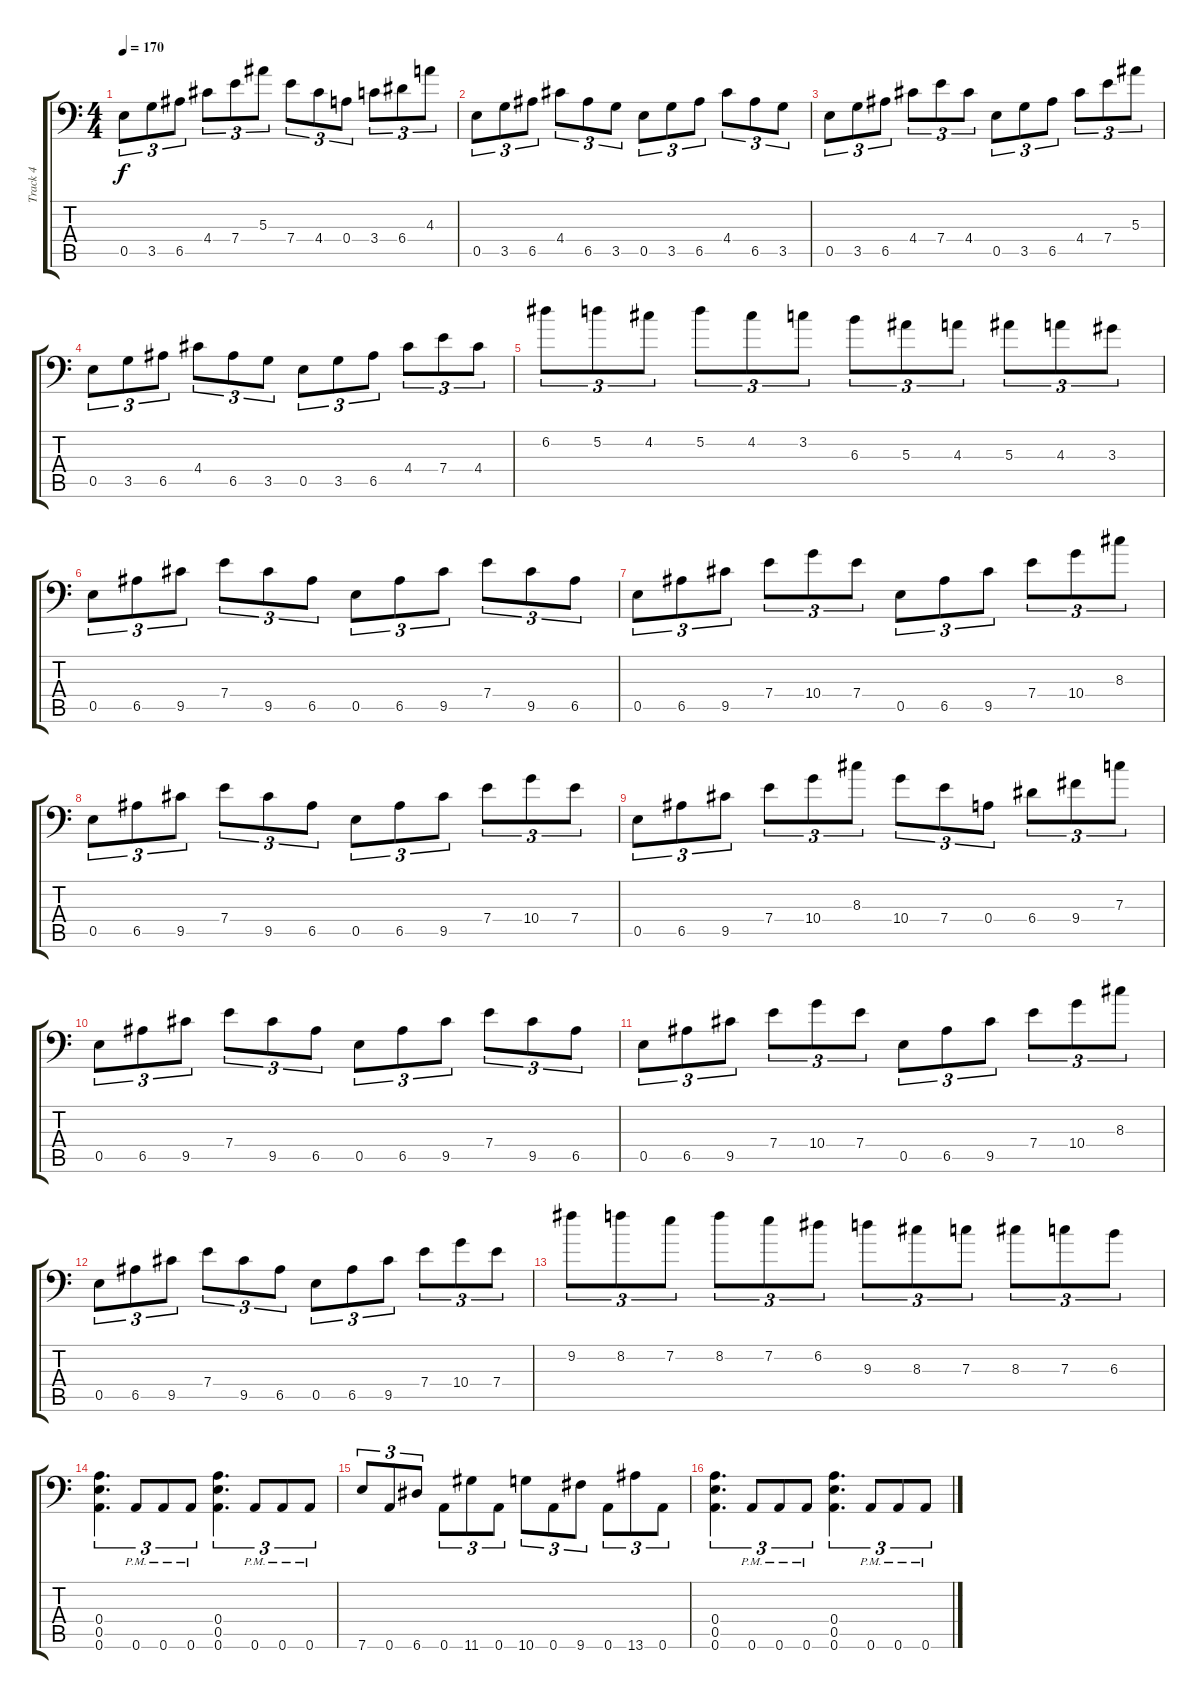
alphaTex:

\track ("Track 4" "Track 4") {instrument overdrivenguitar}
\staff {score tabs}
\tuning (D4 A3 F3 A2 E2 A1) {hide}
\ts (4 4)
\tempo 170
\clef f4
\ks c
0.5.8{tu (3 2) dy f} 3.5.8{tu (3 2)} 6.5.8{tu (3 2)} 4.4.8{tu (3 2)} 7.4.8{tu (3 2)} 5.3.8{tu (3 2)} 7.4.8{tu (3 2)} 4.4.8{tu (3 2)} 0.4.8{tu (3 2)} 3.4.8{tu (3 2)} 6.4.8{tu (3 2)} 4.3.8{tu (3 2)} |
0.5.8{tu (3 2)} 3.5.8{tu (3 2)} 6.5.8{tu (3 2)} 4.4.8{tu (3 2)} 6.5.8{tu (3 2)} 3.5.8{tu (3 2)} 0.5.8{tu (3 2)} 3.5.8{tu (3 2)} 6.5.8{tu (3 2)} 4.4.8{tu (3 2)} 6.5.8{tu (3 2)} 3.5.8{tu (3 2)} |
0.5.8{tu (3 2)} 3.5.8{tu (3 2)} 6.5.8{tu (3 2)} 4.4.8{tu (3 2)} 7.4.8{tu (3 2)} 4.4.8{tu (3 2)} 0.5.8{tu (3 2)} 3.5.8{tu (3 2)} 6.5.8{tu (3 2)} 4.4.8{tu (3 2)} 7.4.8{tu (3 2)} 5.3.8{tu (3 2)} |
0.5.8{tu (3 2)} 3.5.8{tu (3 2)} 6.5.8{tu (3 2)} 4.4.8{tu (3 2)} 6.5.8{tu (3 2)} 3.5.8{tu (3 2)} 0.5.8{tu (3 2)} 3.5.8{tu (3 2)} 6.5.8{tu (3 2)} 4.4.8{tu (3 2)} 7.4.8{tu (3 2)} 4.4.8{tu (3 2)} |
6.2.8{tu (3 2)} 5.2.8{tu (3 2)} 4.2.8{tu (3 2)} 5.2.8{tu (3 2)} 4.2.8{tu (3 2)} 3.2.8{tu (3 2)} 6.3.8{tu (3 2)} 5.3.8{tu (3 2)} 4.3.8{tu (3 2)} 5.3.8{tu (3 2)} 4.3.8{tu (3 2)} 3.3.8{tu (3 2)} |
0.5.8{tu (3 2)} 6.5.8{tu (3 2)} 9.5.8{tu (3 2)} 7.4.8{tu (3 2)} 9.5.8{tu (3 2)} 6.5.8{tu (3 2)} 0.5.8{tu (3 2)} 6.5.8{tu (3 2)} 9.5.8{tu (3 2)} 7.4.8{tu (3 2)} 9.5.8{tu (3 2)} 6.5.8{tu (3 2)} |
0.5.8{tu (3 2)} 6.5.8{tu (3 2)} 9.5.8{tu (3 2)} 7.4.8{tu (3 2)} 10.4.8{tu (3 2)} 7.4.8{tu (3 2)} 0.5.8{tu (3 2)} 6.5.8{tu (3 2)} 9.5.8{tu (3 2)} 7.4.8{tu (3 2)} 10.4.8{tu (3 2)} 8.3.8{tu (3 2)} |
0.5.8{tu (3 2)} 6.5.8{tu (3 2)} 9.5.8{tu (3 2)} 7.4.8{tu (3 2)} 9.5.8{tu (3 2)} 6.5.8{tu (3 2)} 0.5.8{tu (3 2)} 6.5.8{tu (3 2)} 9.5.8{tu (3 2)} 7.4.8{tu (3 2)} 10.4.8{tu (3 2)} 7.4.8{tu (3 2)} |
0.5.8{tu (3 2)} 6.5.8{tu (3 2)} 9.5.8{tu (3 2)} 7.4.8{tu (3 2)} 10.4.8{tu (3 2)} 8.3.8{tu (3 2)} 10.4.8{tu (3 2)} 7.4.8{tu (3 2)} 0.4.8{tu (3 2)} 6.4.8{tu (3 2)} 9.4.8{tu (3 2)} 7.3.8{tu (3 2)} |
0.5.8{tu (3 2)} 6.5.8{tu (3 2)} 9.5.8{tu (3 2)} 7.4.8{tu (3 2)} 9.5.8{tu (3 2)} 6.5.8{tu (3 2)} 0.5.8{tu (3 2)} 6.5.8{tu (3 2)} 9.5.8{tu (3 2)} 7.4.8{tu (3 2)} 9.5.8{tu (3 2)} 6.5.8{tu (3 2)} |
0.5.8{tu (3 2)} 6.5.8{tu (3 2)} 9.5.8{tu (3 2)} 7.4.8{tu (3 2)} 10.4.8{tu (3 2)} 7.4.8{tu (3 2)} 0.5.8{tu (3 2)} 6.5.8{tu (3 2)} 9.5.8{tu (3 2)} 7.4.8{tu (3 2)} 10.4.8{tu (3 2)} 8.3.8{tu (3 2)} |
0.5.8{tu (3 2)} 6.5.8{tu (3 2)} 9.5.8{tu (3 2)} 7.4.8{tu (3 2)} 9.5.8{tu (3 2)} 6.5.8{tu (3 2)} 0.5.8{tu (3 2)} 6.5.8{tu (3 2)} 9.5.8{tu (3 2)} 7.4.8{tu (3 2)} 10.4.8{tu (3 2)} 7.4.8{tu (3 2)} |
9.2.8{tu (3 2)} 8.2.8{tu (3 2)} 7.2.8{tu (3 2)} 8.2.8{tu (3 2)} 7.2.8{tu (3 2)} 6.2.8{tu (3 2)} 9.3.8{tu (3 2)} 8.3.8{tu (3 2)} 7.3.8{tu (3 2)} 8.3.8{tu (3 2)} 7.3.8{tu (3 2)} 6.3.8{tu (3 2)} |
(0.4 0.5 0.6).4{d tu (3 2)} 0.6{pm}.8{tu (3 2)} 0.6{pm}.8{tu (3 2)} 0.6{pm}.8{tu (3 2)} (0.4 0.5 0.6).4{d tu (3 2)} 0.6{pm}.8{tu (3 2)} 0.6{pm}.8{tu (3 2)} 0.6{pm}.8{tu (3 2)} |
7.6.8{tu (3 2)} 0.6.8{tu (3 2)} 6.6.8{tu (3 2)} 0.6.8{tu (3 2)} 11.6.8{tu (3 2)} 0.6.8{tu (3 2)} 10.6.8{tu (3 2)} 0.6.8{tu (3 2)} 9.6.8{tu (3 2)} 0.6.8{tu (3 2)} 13.6.8{tu (3 2)} 0.6.8{tu (3 2)} |
(0.4 0.5 0.6).4{d tu (3 2)} 0.6{pm}.8{tu (3 2)} 0.6{pm}.8{tu (3 2)} 0.6{pm}.8{tu (3 2)} (0.4 0.5 0.6).4{d tu (3 2)} 0.6{pm}.8{tu (3 2)} 0.6{pm}.8{tu (3 2)} 0.6{pm}.8{tu (3 2)}
